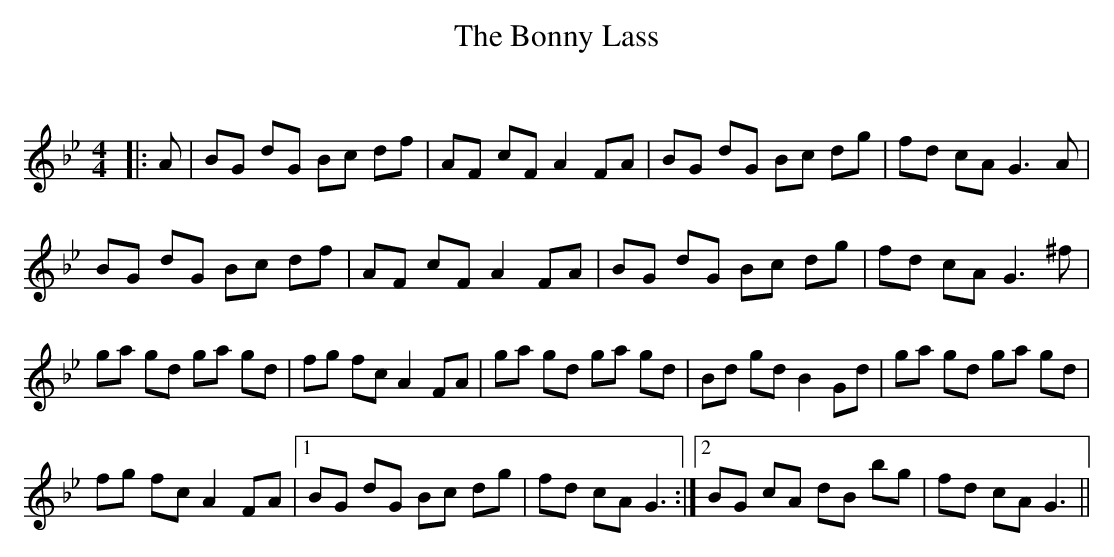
X:1
T: The Bonny Lass
C:
Q: 232
K:Gm
M:4/4
L:1/8
|:A|BG dG Bc df|AF cF A2 FA|BG dG Bc dg|fd cA G3A|
BG dG Bc df|AF cF A2 FA|BG dG Bc dg|fd cA G3^f|
ga gd ga gd|fg fc A2 FA|ga gd ga gd|Bd gd B2 Gd|ga gd ga gd|
fg fc A2 FA|1BG dG Bc dg|fd cA G3:|2BG cA dB bg|fd cA G3||
